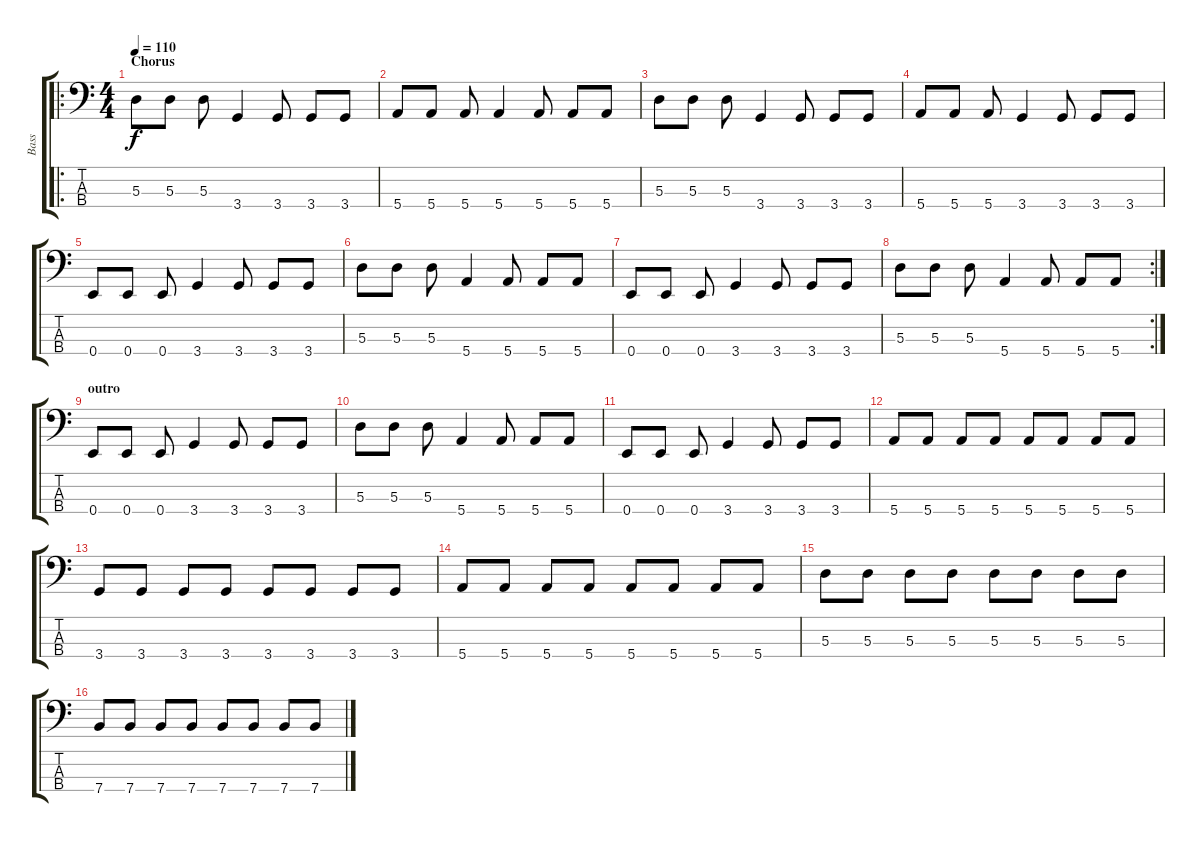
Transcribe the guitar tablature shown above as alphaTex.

\track ("Bass" "Bass") {instrument electricbassfinger}
\staff {score tabs}
\tuning (G2 D2 A1 E1) {hide}
\ro
\ts (4 4)
\section ("" "Chorus")
\tempo 110
\clef f4
\ks c
5.3.8{dy f} 5.3.8 5.3.8 3.4.4 3.4.8 3.4.8 3.4.8 |
5.4.8 5.4.8 5.4.8 5.4.4 5.4.8 5.4.8 5.4.8 |
5.3.8 5.3.8 5.3.8 3.4.4 3.4.8 3.4.8 3.4.8 |
5.4.8 5.4.8 5.4.8 3.4.4 3.4.8 3.4.8 3.4.8 |
0.4.8 0.4.8 0.4.8 3.4.4 3.4.8 3.4.8 3.4.8 |
5.3.8 5.3.8 5.3.8 5.4.4 5.4.8 5.4.8 5.4.8 |
0.4.8 0.4.8 0.4.8 3.4.4 3.4.8 3.4.8 3.4.8 |
\rc 2
5.3.8 5.3.8 5.3.8 5.4.4 5.4.8 5.4.8 5.4.8 |
\section ("" "outro")
0.4.8 0.4.8 0.4.8 3.4.4 3.4.8 3.4.8 3.4.8 |
5.3.8 5.3.8 5.3.8 5.4.4 5.4.8 5.4.8 5.4.8 |
0.4.8 0.4.8 0.4.8 3.4.4 3.4.8 3.4.8 3.4.8 |
5.4.8 5.4.8 5.4.8 5.4.8 5.4.8 5.4.8 5.4.8 5.4.8 |
3.4.8 3.4.8 3.4.8 3.4.8 3.4.8 3.4.8 3.4.8 3.4.8 |
5.4.8 5.4.8 5.4.8 5.4.8 5.4.8 5.4.8 5.4.8 5.4.8 |
5.3.8 5.3.8 5.3.8 5.3.8 5.3.8 5.3.8 5.3.8 5.3.8 |
7.4.8 7.4.8 7.4.8 7.4.8 7.4.8 7.4.8 7.4.8 7.4.8
